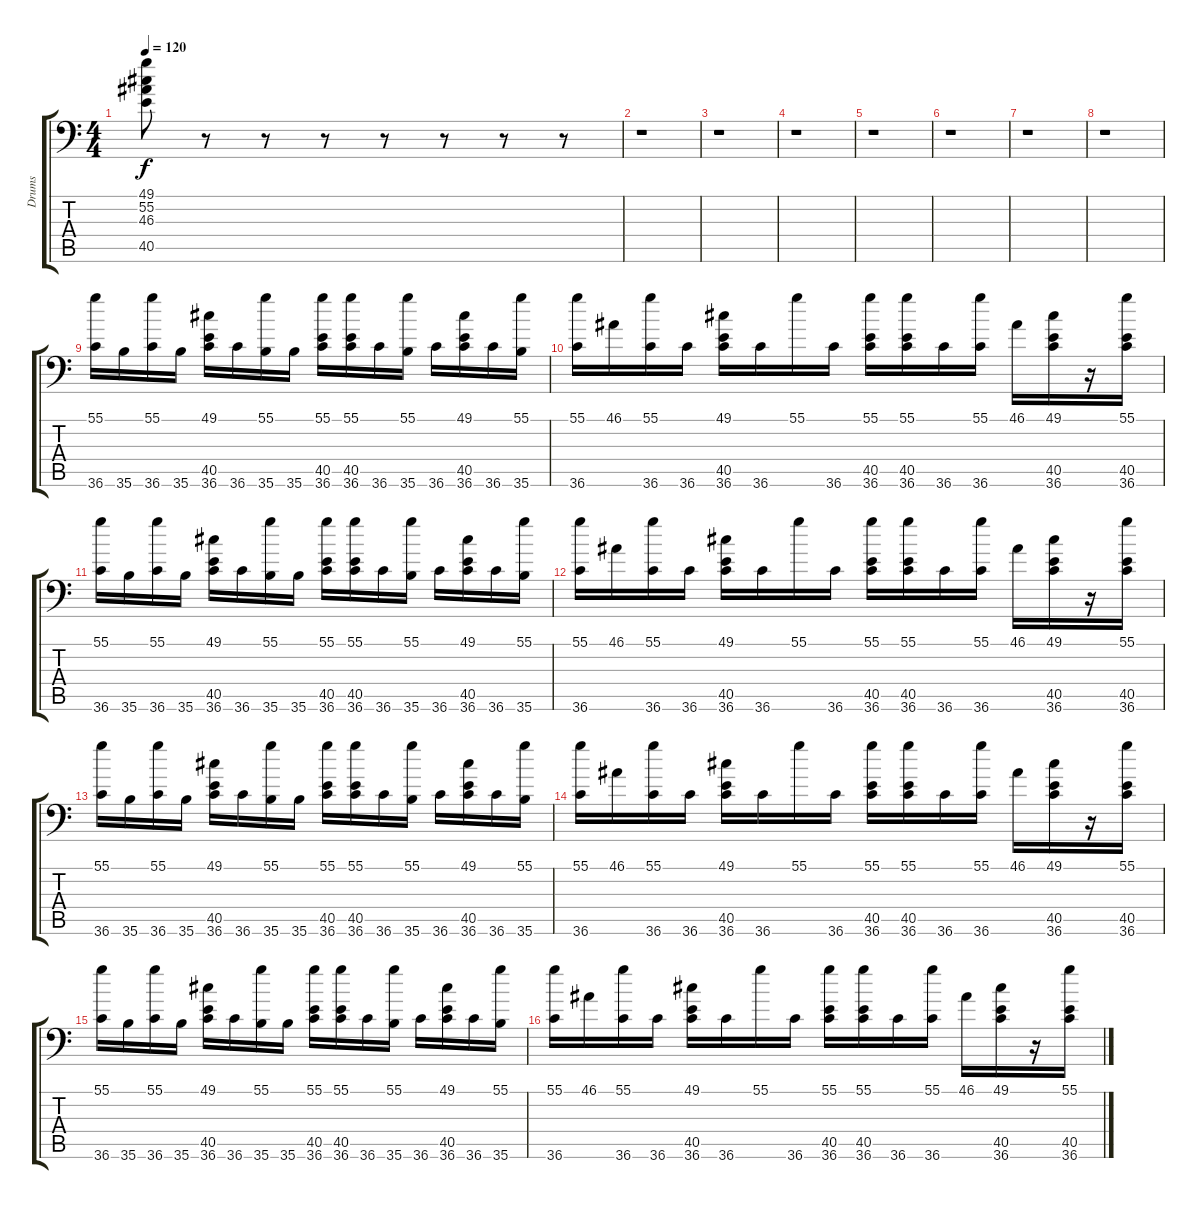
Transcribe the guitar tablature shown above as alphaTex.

\track ("Drums" "Drums") {instrument acousticgrandpiano}
\staff {score tabs}
\tuning (C-1 C-1 C-1 C-1 C-1 C-1) {hide}
\ts (4 4)
\tempo 120
\clef f4
\ks c
(49.1{t} 55.2{t} 46.3{t} 40.5{t}).8{dy f} r.8 r.8 r.8 r.8 r.8 r.8 r.8 |
r.1 |
r.1 |
r.1 |
r.1 |
r.1 |
r.1 |
r.1 |
(55.1 36.6).16 35.6.16 (55.1 36.6).16 35.6.16 (49.1 40.5 36.6).16 36.6.16 (55.1 35.6).16 35.6.16 (55.1 40.5 36.6).16 (55.1 40.5 36.6).16 36.6.16 (55.1 35.6).16 36.6.16 (49.1 40.5 36.6).16 36.6.16 (55.1 35.6).16 |
(55.1 36.6).16 46.1.16 (55.1 36.6).16 36.6.16 (49.1 40.5 36.6).16 36.6.16 55.1.16 36.6.16 (55.1 40.5 36.6).16 (55.1 40.5 36.6).16 36.6.16 (55.1 36.6).16 46.1.16 (49.1 40.5 36.6).16 r.16 (55.1 40.5 36.6).16 |
(55.1 36.6).16 35.6.16 (55.1 36.6).16 35.6.16 (49.1 40.5 36.6).16 36.6.16 (55.1 35.6).16 35.6.16 (55.1 40.5 36.6).16 (55.1 40.5 36.6).16 36.6.16 (55.1 35.6).16 36.6.16 (49.1 40.5 36.6).16 36.6.16 (55.1 35.6).16 |
(55.1 36.6).16 46.1.16 (55.1 36.6).16 36.6.16 (49.1 40.5 36.6).16 36.6.16 55.1.16 36.6.16 (55.1 40.5 36.6).16 (55.1 40.5 36.6).16 36.6.16 (55.1 36.6).16 46.1.16 (49.1 40.5 36.6).16 r.16 (55.1 40.5 36.6).16 |
(55.1 36.6).16 35.6.16 (55.1 36.6).16 35.6.16 (49.1 40.5 36.6).16 36.6.16 (55.1 35.6).16 35.6.16 (55.1 40.5 36.6).16 (55.1 40.5 36.6).16 36.6.16 (55.1 35.6).16 36.6.16 (49.1 40.5 36.6).16 36.6.16 (55.1 35.6).16 |
(55.1 36.6).16 46.1.16 (55.1 36.6).16 36.6.16 (49.1 40.5 36.6).16 36.6.16 55.1.16 36.6.16 (55.1 40.5 36.6).16 (55.1 40.5 36.6).16 36.6.16 (55.1 36.6).16 46.1.16 (49.1 40.5 36.6).16 r.16 (55.1 40.5 36.6).16 |
(55.1 36.6).16 35.6.16 (55.1 36.6).16 35.6.16 (49.1 40.5 36.6).16 36.6.16 (55.1 35.6).16 35.6.16 (55.1 40.5 36.6).16 (55.1 40.5 36.6).16 36.6.16 (55.1 35.6).16 36.6.16 (49.1 40.5 36.6).16 36.6.16 (55.1 35.6).16 |
(55.1 36.6).16 46.1.16 (55.1 36.6).16 36.6.16 (49.1 40.5 36.6).16 36.6.16 55.1.16 36.6.16 (55.1 40.5 36.6).16 (55.1 40.5 36.6).16 36.6.16 (55.1 36.6).16 46.1.16 (49.1 40.5 36.6).16 r.16 (55.1 40.5 36.6).16
